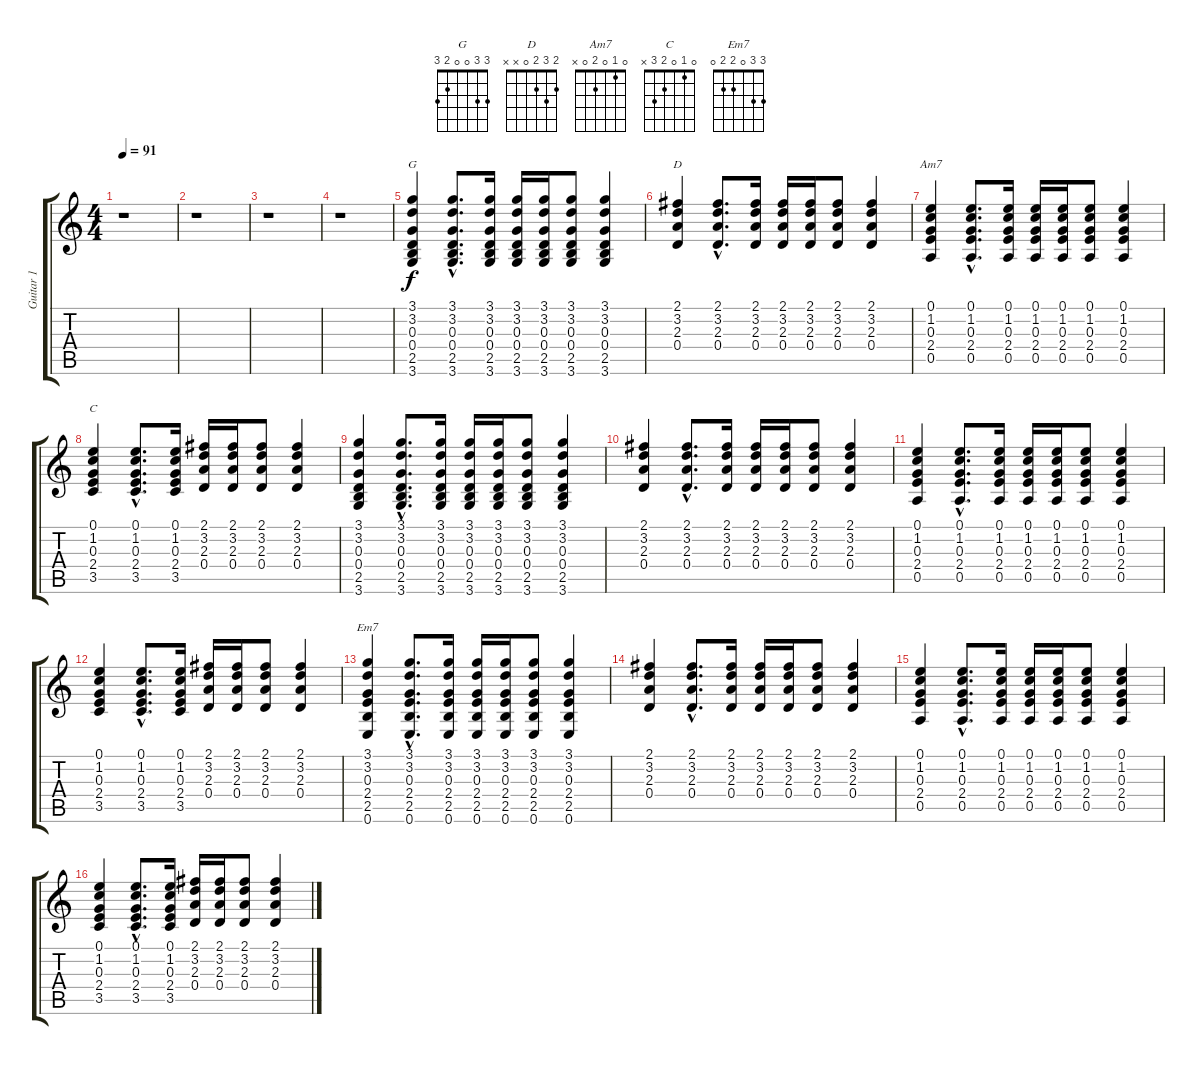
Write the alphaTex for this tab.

\track ("Guitar 1" "Guitar 1") {instrument electricguitarclean}
\staff {score tabs}
\tuning (E4 B3 G3 D3 A2 E2) {hide}
\chord ("G" 3 3 0 0 2 3)
\chord ("D" 2 3 2 0 x x)
\chord ("Am7" 0 1 0 2 0 x)
\chord ("C" 0 1 0 2 3 x)
\chord ("Em7" 3 3 0 2 2 0)
\ts (4 4)
\tempo 91
\clef g2
\ks c
r.1{dy f instrument electricguitarclean} |
r.1 |
r.1 |
r.1 |
(3.1 3.2 0.3 0.4 2.5 3.6).4{ch "G"} (3.1{hac} 3.2{hac} 0.3{hac} 0.4{hac} 2.5{hac} 3.6{hac}).8{d} (3.1 3.2 0.3 0.4 2.5 3.6).16 (3.1 3.2 0.3 0.4 2.5 3.6).16 (3.1 3.2 0.3 0.4 2.5 3.6).16 (3.1 3.2 0.3 0.4 2.5 3.6).8 (3.1 3.2 0.3 0.4 2.5 3.6).4 |
(2.1 3.2 2.3 0.4).4{ch "D"} (2.1{hac} 3.2{hac} 2.3{hac} 0.4{hac}).8{d} (2.1 3.2 2.3 0.4).16 (2.1 3.2 2.3 0.4).16 (2.1 3.2 2.3 0.4).16 (2.1 3.2 2.3 0.4).8 (2.1 3.2 2.3 0.4).4 |
(0.1 1.2 0.3 2.4 0.5).4{ch "Am7"} (0.1{hac} 1.2{hac} 0.3{hac} 2.4{hac} 0.5{hac}).8{d} (0.1 1.2 0.3 2.4 0.5).16 (0.1 1.2 0.3 2.4 0.5).16 (0.1 1.2 0.3 2.4 0.5).16 (0.1 1.2 0.3 2.4 0.5).8 (0.1 1.2 0.3 2.4 0.5).4 |
(0.1 1.2 0.3 2.4 3.5).4{ch "C"} (0.1{hac} 1.2{hac} 0.3{hac} 2.4{hac} 3.5{hac}).8{d} (0.1 1.2 0.3 2.4 3.5).16 (2.1 3.2 2.3 0.4).16 (2.1 3.2 2.3 0.4).16 (2.1 3.2 2.3 0.4).8 (2.1 3.2 2.3 0.4).4 |
(3.1 3.2 0.3 0.4 2.5 3.6).4 (3.1{hac} 3.2{hac} 0.3{hac} 0.4{hac} 2.5{hac} 3.6{hac}).8{d} (3.1 3.2 0.3 0.4 2.5 3.6).16 (3.1 3.2 0.3 0.4 2.5 3.6).16 (3.1 3.2 0.3 0.4 2.5 3.6).16 (3.1 3.2 0.3 0.4 2.5 3.6).8 (3.1 3.2 0.3 0.4 2.5 3.6).4 |
(2.1 3.2 2.3 0.4).4 (2.1{hac} 3.2{hac} 2.3{hac} 0.4{hac}).8{d} (2.1 3.2 2.3 0.4).16 (2.1 3.2 2.3 0.4).16 (2.1 3.2 2.3 0.4).16 (2.1 3.2 2.3 0.4).8 (2.1 3.2 2.3 0.4).4 |
(0.1 1.2 0.3 2.4 0.5).4 (0.1{hac} 1.2{hac} 0.3{hac} 2.4{hac} 0.5{hac}).8{d} (0.1 1.2 0.3 2.4 0.5).16 (0.1 1.2 0.3 2.4 0.5).16 (0.1 1.2 0.3 2.4 0.5).16 (0.1 1.2 0.3 2.4 0.5).8 (0.1 1.2 0.3 2.4 0.5).4 |
(0.1 1.2 0.3 2.4 3.5).4 (0.1{hac} 1.2{hac} 0.3{hac} 2.4{hac} 3.5{hac}).8{d} (0.1 1.2 0.3 2.4 3.5).16 (2.1 3.2 2.3 0.4).16 (2.1 3.2 2.3 0.4).16 (2.1 3.2 2.3 0.4).8 (2.1 3.2 2.3 0.4).4 |
(3.1 3.2 0.3 2.4 2.5 0.6).4{ch "Em7"} (3.1{hac} 3.2{hac} 0.3{hac} 2.4{hac} 2.5{hac} 0.6{hac}).8{d} (3.1 3.2 0.3 2.4 2.5 0.6).16 (3.1 3.2 0.3 2.4 2.5 0.6).16 (3.1 3.2 0.3 2.4 2.5 0.6).16 (3.1 3.2 0.3 2.4 2.5 0.6).8 (3.1 3.2 0.3 2.4 2.5 0.6).4 |
(2.1 3.2 2.3 0.4).4 (2.1{hac} 3.2{hac} 2.3{hac} 0.4{hac}).8{d} (2.1 3.2 2.3 0.4).16 (2.1 3.2 2.3 0.4).16 (2.1 3.2 2.3 0.4).16 (2.1 3.2 2.3 0.4).8 (2.1 3.2 2.3 0.4).4 |
(0.1 1.2 0.3 2.4 0.5).4 (0.1{hac} 1.2{hac} 0.3{hac} 2.4{hac} 0.5{hac}).8{d} (0.1 1.2 0.3 2.4 0.5).16 (0.1 1.2 0.3 2.4 0.5).16 (0.1 1.2 0.3 2.4 0.5).16 (0.1 1.2 0.3 2.4 0.5).8 (0.1 1.2 0.3 2.4 0.5).4 |
(0.1 1.2 0.3 2.4 3.5).4 (0.1{hac} 1.2{hac} 0.3{hac} 2.4{hac} 3.5{hac}).8{d} (0.1 1.2 0.3 2.4 3.5).16 (2.1 3.2 2.3 0.4).16 (2.1 3.2 2.3 0.4).16 (2.1 3.2 2.3 0.4).8 (2.1 3.2 2.3 0.4).4
